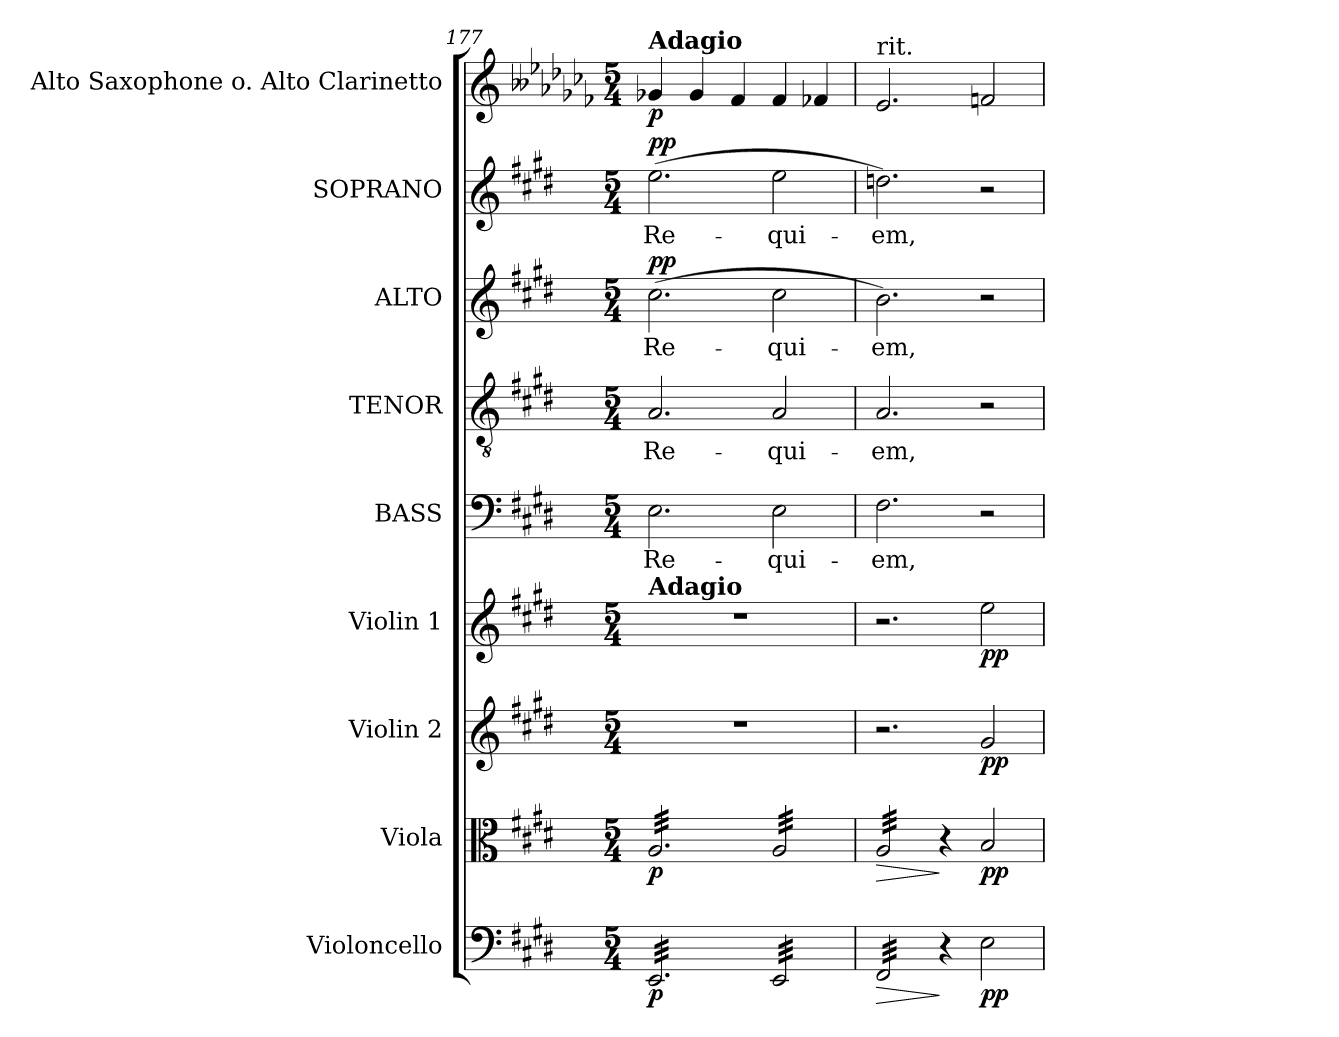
**kern	**dynam	**kern	**dynam	**kern	**dynam	**kern	**dynam	**kern	**text	**kern	**text	**kern	**text	**dynam	**kern	**text	**dynam	**kern	**dynam
*part9	*part9	*part8	*part8	*part7	*part7	*part6	*part6	*part5	*part5	*part4	*part4	*part3	*part3	*part3	*part2	*part2	*part2	*part1	*part1
*staff9	*staff9	*staff8	*staff8	*staff7	*staff7	*staff6	*staff6	*staff5	*staff5	*staff4	*staff4	*staff3	*staff3	*staff3	*staff2	*staff2	*staff2	*staff1	*staff1
*I"Violoncello	*	*I"Viola	*	*I"Violin 2	*	*I"Violin 1	*	*I"BASS	*	*I"TENOR	*	*I"ALTO	*	*	*I"SOPRANO	*	*	*I"Alto Saxophone o. Alto Clarinetto	*
*I'Vc.	*	*I'Vla.	*	*I'Vln. 2	*	*I'Vln. 1	*	*I'B.	*	*I'T.	*	*I'A.	*	*	*I'S.	*	*	*I'Alto Sax. o. Alto Clar.	*
!!LO:LB:g=z
*clefF4	*	*clefC3	*	*clefG2	*	*clefG2	*	*clefF4	*	*clefGv2	*	*clefG2	*	*	*clefG2	*	*	*clefG2	*
*	*	*	*	*	*	*	*	*	*	*ITrd7c12	*	*	*	*	*	*	*	*ITrd5c9	*
*k[f#c#g#d#]	*	*k[f#c#g#d#]	*	*k[f#c#g#d#]	*	*k[f#c#g#d#]	*	*k[f#c#g#d#]	*	*k[f#c#g#d#]	*	*k[f#c#g#d#]	*	*	*k[f#c#g#d#]	*	*	*k[b--e-a-d-g-c-f-]	*
*E:	*	*E:	*	*E:	*	*E:	*	*E:	*	*E:	*	*E:	*	*	*E:	*	*	*F-:	*
*M5/4	*	*M5/4	*	*M5/4	*	*M5/4	*	*M5/4	*	*M5/4	*	*M5/4	*	*	*M5/4	*	*	*M5/4	*
*MM60	*	*MM60	*	*MM60	*	*MM60	*	*MM60	*	*MM60	*	*MM60	*	*	*MM60	*	*	*MM60	*
=177	=177	=177	=177	=177	=177	=177	=177	=177	=177	=177	=177	=177	=177	=177	=177	=177	=177	=177	=177
!	!	!	!	!LO:N:vis=1	!	!LO:N:vis=1	!	!	!	!	!	!	!	!	!	!	!	!	!
!	!	!	!	!	!	!	!	!	!LO:LY:b:color=#000000	!	!	!	!	!	!	!	!	!	!
!	!	!	!	!	!	!	!	!	!	!	!LO:LY:b:color=#000000	!	!	!	!	!	!	!	!
!	!	!	!	!	!	!	!	!	!	!	!	!	!LO:LY:b:color=#000000	!	!	!	!	!	!
!	!	!	!	!	!	!	!	!	!	!	!	!	!	!	!	!	!	!LO:TX:a:B:t=Adagio	!
!	!	!	!	!	!	!LO:TX:a:B:t=Adagio	!	!	!	!	!	!	!	!	!	!	!	!	!
!	!	!	!	!	!	!	!	!	!	!	!	!	!	!	!	!LO:LY:b:color=#000000	!	!	!
*tremolo	*	*	*	*	*	*	*	*	*	*	*	*	*	*	*	*	*	*	*
*	*	*tremolo	*	*	*	*	*	*	*	*	*	*	*	*	*	*	*	*	*
32EEi/LLL	p	32Ai/LLL	p	4%5r	.	4%5r	.	2.Ei\	Re-	2.AAi/	Re-	(2.cc#i\	Re-	pp	(2.eei\	Re-	pp	4B--i/	p
32EEi/	.	32Ai/	.	.	.	.	.	.	.	.	.	.	.	.	.	.	.	.	.
32EEi/	.	32Ai/	.	.	.	.	.	.	.	.	.	.	.	.	.	.	.	.	.
32EEi/	.	32Ai/	.	.	.	.	.	.	.	.	.	.	.	.	.	.	.	.	.
32EEi/	.	32Ai/	.	.	.	.	.	.	.	.	.	.	.	.	.	.	.	.	.
32EEi/	.	32Ai/	.	.	.	.	.	.	.	.	.	.	.	.	.	.	.	.	.
32EEi/	.	32Ai/	.	.	.	.	.	.	.	.	.	.	.	.	.	.	.	.	.
32EEi/	.	32Ai/	.	.	.	.	.	.	.	.	.	.	.	.	.	.	.	.	.
32EEi/	.	32Ai/	.	.	.	.	.	.	.	.	.	.	.	.	.	.	.	4B--i/	.
32EEi/	.	32Ai/	.	.	.	.	.	.	.	.	.	.	.	.	.	.	.	.	.
32EEi/	.	32Ai/	.	.	.	.	.	.	.	.	.	.	.	.	.	.	.	.	.
32EEi/	.	32Ai/	.	.	.	.	.	.	.	.	.	.	.	.	.	.	.	.	.
32EEi/	.	32Ai/	.	.	.	.	.	.	.	.	.	.	.	.	.	.	.	.	.
32EEi/	.	32Ai/	.	.	.	.	.	.	.	.	.	.	.	.	.	.	.	.	.
32EEi/	.	32Ai/	.	.	.	.	.	.	.	.	.	.	.	.	.	.	.	.	.
32EEi/	.	32Ai/	.	.	.	.	.	.	.	.	.	.	.	.	.	.	.	.	.
32EEi/	.	32Ai/	.	.	.	.	.	.	.	.	.	.	.	.	.	.	.	4A-i/	.
32EEi/	.	32Ai/	.	.	.	.	.	.	.	.	.	.	.	.	.	.	.	.	.
32EEi/	.	32Ai/	.	.	.	.	.	.	.	.	.	.	.	.	.	.	.	.	.
32EEi/	.	32Ai/	.	.	.	.	.	.	.	.	.	.	.	.	.	.	.	.	.
32EEi/	.	32Ai/	.	.	.	.	.	.	.	.	.	.	.	.	.	.	.	.	.
32EEi/	.	32Ai/	.	.	.	.	.	.	.	.	.	.	.	.	.	.	.	.	.
32EEi/	.	32Ai/	.	.	.	.	.	.	.	.	.	.	.	.	.	.	.	.	.
32EEi/JJJ	.	32Ai/JJJ	.	.	.	.	.	.	.	.	.	.	.	.	.	.	.	.	.
!	!	!	!	!	!	!	!	!	!LO:LY:b:color=#000000	!	!	!	!	!	!	!	!	!	!
!	!	!	!	!	!	!	!	!	!	!	!LO:LY:b:color=#000000	!	!	!	!	!	!	!	!
!	!	!	!	!	!	!	!	!	!	!	!	!	!LO:LY:b:color=#000000	!	!	!	!	!	!
!	!	!	!	!	!	!	!	!	!	!	!	!	!	!	!	!LO:LY:b:color=#000000	!	!	!
32EEi/LLL	.	32Ai/LLL	.	.	.	.	.	2Ei\	-qui-	2AAi/	-qui-	2cc#i\	-qui-	.	2eei\	-qui-	.	4A-i/	.
32EEi/	.	32Ai/	.	.	.	.	.	.	.	.	.	.	.	.	.	.	.	.	.
32EEi/	.	32Ai/	.	.	.	.	.	.	.	.	.	.	.	.	.	.	.	.	.
32EEi/	.	32Ai/	.	.	.	.	.	.	.	.	.	.	.	.	.	.	.	.	.
32EEi/	.	32Ai/	.	.	.	.	.	.	.	.	.	.	.	.	.	.	.	.	.
32EEi/	.	32Ai/	.	.	.	.	.	.	.	.	.	.	.	.	.	.	.	.	.
32EEi/	.	32Ai/	.	.	.	.	.	.	.	.	.	.	.	.	.	.	.	.	.
32EEi/	.	32Ai/	.	.	.	.	.	.	.	.	.	.	.	.	.	.	.	.	.
32EEi/	.	32Ai/	.	.	.	.	.	.	.	.	.	.	.	.	.	.	.	4A--Xi/	.
32EEi/	.	32Ai/	.	.	.	.	.	.	.	.	.	.	.	.	.	.	.	.	.
32EEi/	.	32Ai/	.	.	.	.	.	.	.	.	.	.	.	.	.	.	.	.	.
32EEi/	.	32Ai/	.	.	.	.	.	.	.	.	.	.	.	.	.	.	.	.	.
32EEi/	.	32Ai/	.	.	.	.	.	.	.	.	.	.	.	.	.	.	.	.	.
32EEi/	.	32Ai/	.	.	.	.	.	.	.	.	.	.	.	.	.	.	.	.	.
32EEi/	.	32Ai/	.	.	.	.	.	.	.	.	.	.	.	.	.	.	.	.	.
32EEi/JJJ	.	32Ai/JJJ	.	.	.	.	.	.	.	.	.	.	.	.	.	.	.	.	.
=178	=178	=178	=178	=178	=178	=178	=178	=178	=178	=178	=178	=178	=178	=178	=178	=178	=178	=178	=178
!	!LO:HP:b	!	!LO:HP:b	!	!	!	!	!	!	!	!	!	!	!	!	!	!	!	!
!	!	!	!	!	!	!	!	!	!LO:LY:b:color=#000000	!	!	!	!	!	!	!	!	!	!
!	!	!	!	!	!	!	!	!	!	!	!LO:LY:b:color=#000000	!	!	!	!	!	!	!	!
!	!	!	!	!	!	!	!	!	!	!	!	!	!LO:LY:b:color=#000000	!	!	!	!	!	!
!	!	!	!	!	!	!	!	!	!	!	!	!	!	!	!	!	!	!LO:TX:t=rit.	!
!	!	!	!	!	!	!	!	!	!	!	!	!	!	!	!	!LO:LY:b:color=#000000	!	!	!
32FF#i/LLL	>	32Ai/LLL	>	2.r	.	2.r	.	2.F#i\	-em,	2.AAi/	-em,	2.bi\)	-em,	.	2.ddni\)	-em,	.	2.G-i/	.
32FF#i/	.	32Ai/	.	.	.	.	.	.	.	.	.	.	.	.	.	.	.	.	.
32FF#i/	.	32Ai/	.	.	.	.	.	.	.	.	.	.	.	.	.	.	.	.	.
32FF#i/	.	32Ai/	.	.	.	.	.	.	.	.	.	.	.	.	.	.	.	.	.
32FF#i/	.	32Ai/	.	.	.	.	.	.	.	.	.	.	.	.	.	.	.	.	.
32FF#i/	.	32Ai/	.	.	.	.	.	.	.	.	.	.	.	.	.	.	.	.	.
32FF#i/	.	32Ai/	.	.	.	.	.	.	.	.	.	.	.	.	.	.	.	.	.
32FF#i/	.	32Ai/	.	.	.	.	.	.	.	.	.	.	.	.	.	.	.	.	.
32FF#i/	.	32Ai/	.	.	.	.	.	.	.	.	.	.	.	.	.	.	.	.	.
32FF#i/	.	32Ai/	.	.	.	.	.	.	.	.	.	.	.	.	.	.	.	.	.
32FF#i/	.	32Ai/	.	.	.	.	.	.	.	.	.	.	.	.	.	.	.	.	.
32FF#i/	.	32Ai/	.	.	.	.	.	.	.	.	.	.	.	.	.	.	.	.	.
32FF#i/	.	32Ai/	.	.	.	.	.	.	.	.	.	.	.	.	.	.	.	.	.
32FF#i/	.	32Ai/	.	.	.	.	.	.	.	.	.	.	.	.	.	.	.	.	.
32FF#i/	.	32Ai/	.	.	.	.	.	.	.	.	.	.	.	.	.	.	.	.	.
32FF#i/JJJ	.	32Ai/JJJ	.	.	.	.	.	.	.	.	.	.	.	.	.	.	.	.	.
*	*	*Xtremolo	*	*	*	*	*	*	*	*	*	*	*	*	*	*	*	*	*
*Xtremolo	*	*	*	*	*	*	*	*	*	*	*	*	*	*	*	*	*	*	*
4r	]	4r	]	.	.	.	.	.	.	.	.	.	.	.	.	.	.	.	.
2Ei\	pp	2Bi/	pp	2g#i/	pp	2eei\	pp	2r	.	2r	.	2r	.	.	2r	.	.	2A-Xi/	.
=	=	=	=	=	=	=	=	=	=	=	=	=	=	=	=	=	=	=	=
*-	*-	*-	*-	*-	*-	*-	*-	*-	*-	*-	*-	*-	*-	*-	*-	*-	*-	*-	*-
